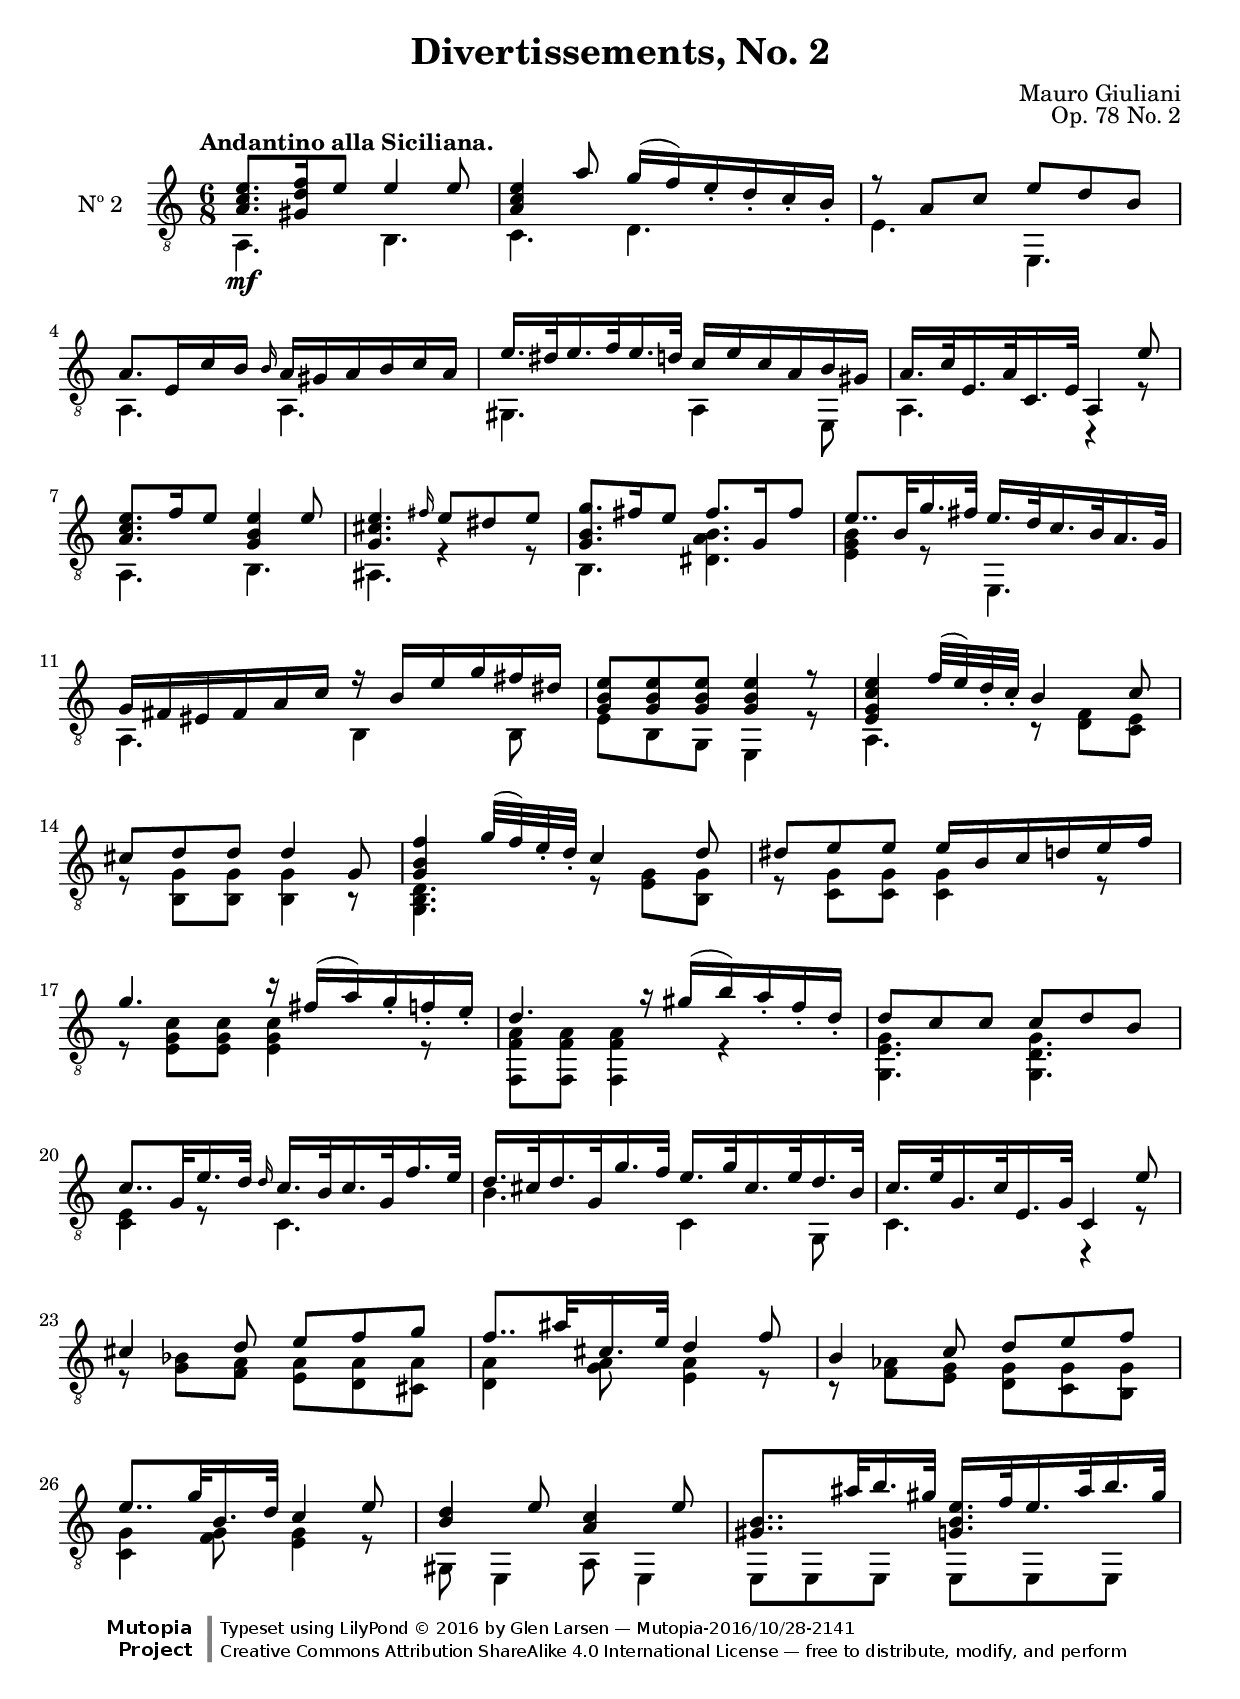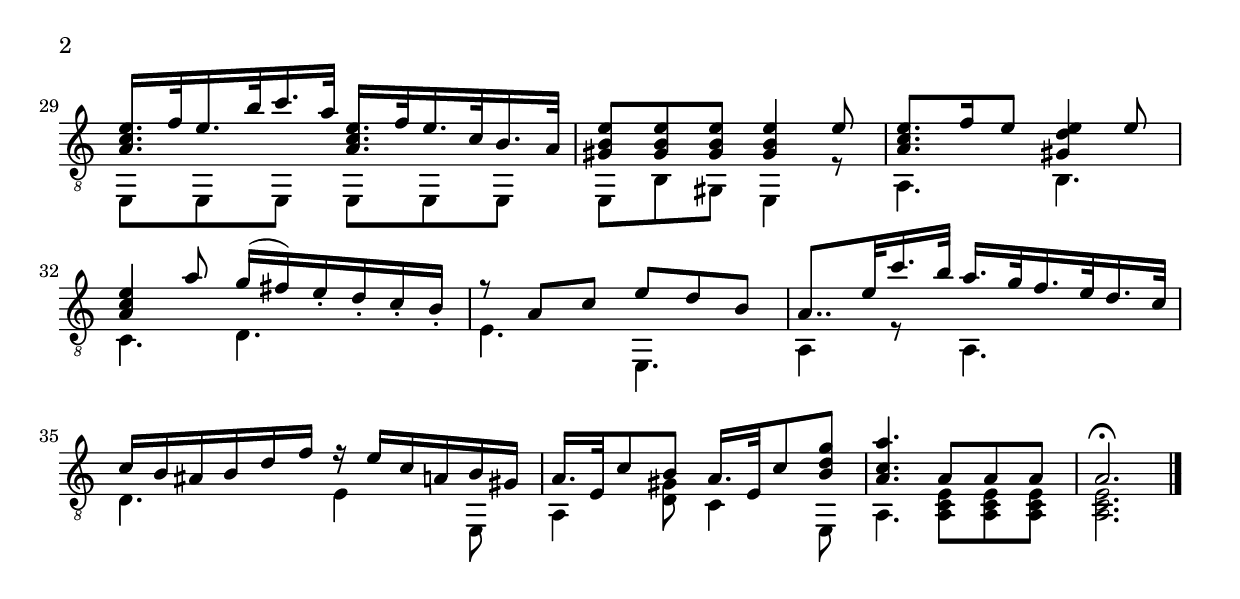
\version "2.19.48"

\header {
  title = "Divertissements, No. 2"
  composer = "Mauro Giuliani"
  opus = "Op. 78 No. 2"
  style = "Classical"
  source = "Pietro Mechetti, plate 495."
  date = "ca.1817"
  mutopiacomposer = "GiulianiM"
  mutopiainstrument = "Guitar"
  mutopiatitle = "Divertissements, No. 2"
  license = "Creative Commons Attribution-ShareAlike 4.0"
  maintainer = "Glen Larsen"
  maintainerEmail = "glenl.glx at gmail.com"

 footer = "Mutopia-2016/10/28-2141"
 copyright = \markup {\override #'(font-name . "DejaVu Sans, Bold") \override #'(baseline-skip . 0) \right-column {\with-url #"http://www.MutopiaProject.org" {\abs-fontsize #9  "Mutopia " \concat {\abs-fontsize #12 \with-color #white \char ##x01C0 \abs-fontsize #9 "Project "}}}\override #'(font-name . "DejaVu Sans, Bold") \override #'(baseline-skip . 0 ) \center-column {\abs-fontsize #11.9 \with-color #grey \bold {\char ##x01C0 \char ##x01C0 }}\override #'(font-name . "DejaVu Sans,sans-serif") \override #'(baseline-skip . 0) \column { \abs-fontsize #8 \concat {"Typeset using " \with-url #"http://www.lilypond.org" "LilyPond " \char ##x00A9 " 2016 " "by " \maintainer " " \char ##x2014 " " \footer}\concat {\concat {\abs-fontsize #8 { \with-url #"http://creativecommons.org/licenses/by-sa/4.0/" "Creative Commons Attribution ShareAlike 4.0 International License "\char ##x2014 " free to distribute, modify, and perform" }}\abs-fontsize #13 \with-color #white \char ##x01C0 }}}
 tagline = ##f
}

\paper {
  top-margin = #8
  bottom-margin = #12
%  system-count = #8
}

mbreak = {} % { \break }
global = {
  \time 6/8
  \key a \minor
}

upperVoice = \fixed c {
  \voiceOne
  \set fingeringOrientations = #'(up)
  \override Fingering.add-stem-support = ##t

  <a c' e'>8.\mf[ <gis d' f'>16 e'8] e'4 e'8 |
  <a c' e'>4 a'8 g'16( f') e'_. d'_. c'_. b_. |
  r8 a c' e' d' b |
  a8.[ e16 c' b] \grace{b16} a16 gis a b c' a |

  \mbreak
  e'16.[ dis'32 e'16. f'32 e'16. d'32] c'16 e' c' a b gis |
  a16.[ c'32 e16. a32 c16. e32] a,4 e'8 |
  <a c' e'>8.[ f'16 e'8] <g b e'>4 e'8 |
  <g cis' e'>4. \grace{fis'16} e'8 dis' e' |
  <g b g'>8.[ fis'16 e'8] fis'8.[ g16 fis'8] |

  \mbreak
  e'8..[b32 g'16. fis'32] e'16.[ d'32 c'16. b32 a16. g32] |
  g16 fis eis fis a c' r b e' g' fis' dis' |
  <g b e'>8[ q q ] q4 r8 |
  <e g c' e'>4 f'32( e') d'_. c'_. b4 c'8 |

  \mbreak
  cis'8 d' d' d'4 g8 |
  <g b f'>4 g'32( f') e'_. d'_. c'4 d'8 |
  dis'8 e' e' e'16 b c' d' e' f' |
  g'4. r16 fis'16( a') g'_. f'_. e'_. |

  \mbreak
  d'4. r16 gis'( b') a'_. f'_. d'_. |
  d'8 c' c' c' d' b |
  c'8..[ g32 e'16. d'32] \grace{d'16} c'16.[ b32 c'16. g32 f'16. e'32] |
  d'16.[ cis'32 d'16. g32 g'16. f'32] e'16.[ g'32 cis'16. e'32 d'16. b32] |

  \mbreak
  c'16.[ e'32 g16. c'32 e16. g32] c4 e'8 |
  cis'4 d'8 e'[ f' g'] |
  f'8..[ ais'32 cis'16. e'32] d'4 f'8 |
  b4 c'8 d'[ e' f'] |
  e'8..[ g'32 b16. d'32] c'4 e'8 |

  \mbreak
  <b d'>4 e'8 <a c'>4 e'8 |
  <gis b>8..[ ais'32 b'16. gis'32] <g b e'>16.[ f'32 e'16. ais'32 b'16. gis'32] |
  <a c' e'>16.[ f'32 e'16. b'32 c''16. a'32] <a c' e'>16.[ f'32 e'16. c'32 b16. a32] |
  <gis b e'>8 q q q4 e'8 |

  \mbreak
  <a c' e'>8. f'16 e'8 <gis d' e'>4 e'8 |
  <a c' e'>4 a'8 g'16( fis') e'_. d'_. c'_. b_. |
  r8 a c' e' d' b |
  a8..[ e'32 c''16. b'32] a'16.[ g'32 f'16. e'32 d'16. c'32] |

  \mbreak
  c'16 b ais b d' f' r e' c' a b gis |
  a16.[ e32 c'8 b8] a16.[ e32 c'8 <b d' g'>8] |
  <a c' a'>4. a8 a a |
  a2.\fermata

  \bar "|."
}

lowerVoice = \fixed c {
  \voiceTwo
  \set fingeringOrientations = #'(down)
  \override Fingering.add-stem-support = ##t

  a,4. b, |
  c4. d |
  e4. e, |
  a,4. a, |

  gis,4. a,4 e,8 |
  a,4. c,4\rest r8 |
  a,4. b, |
  ais,4. r4 r8 |
  b,4. <dis a b> |

  <e g b>4 r8 e,4. |
  a,4. b,4 b,8 |
  e8 b, g, e,4 r8 |
  a,4. r8 <d f> <c e> |

  r8 <b, g> q q4 r8 |
  <g, b, d>4. r8 <e g> <b, g> |
  r8 <c g> q q4 r8 |
  r8 <e g c'> q q4 r8 |

  <f, f a>8 q q4 r |
  <g, e g>4. <g, d g> |
  <c e>4 r8 c4. |
  b4. c4 g,8 |

  c4. r4 r8 |
  r8 <g bes> <f a> <e a>8[ <d a> <cis a>8] |
  <d a>4 <g a>8 <e a>4 r8 |
  r8 <f aes> <e g> <d g>8[ <c g> <b, g>8] |
  <c g>4 <f g>8 <e g>4 r8 |

  gis,8 e,4 a,8 e,4 |
  \repeat unfold 2 {e,8 e, e, e, e, e, |}
  e,8 b, gis, e,4 r8 |

  a,4. b, |
  c4. d |
  e4. e, |
  a,4 r8 a,4. |

  d4. e4 e,8 |                 % may be d4 ?8 e4 e,8
  a,4 <d gis>8 c4 e,8 |
  a,4. <a, c e>8 q q |
  <a, c e>2.
}

\score {
  <<
    \new Staff = "Guitar" \with {
      midiInstrument = #"acoustic guitar (nylon)"
      instrumentName = #"Nº 2"
      \mergeDifferentlyDottedOn
      \mergeDifferentlyHeadedOn
%      \override StringNumber #'stencil = ##f
    } <<
      \global
      \clef "treble_8"
      \tempo "Andantino alla Siciliana."
      \context Voice = "upperVoice" \upperVoice
      \context Voice = "lowerVoice" \lowerVoice
    >>
%{
    % tabs are not completely developed
    \new TabStaff = "Guitar tabs" \with {
      restrainOpenStrings = ##t
    } <<
      \clef "moderntab"
      \global
      \context TabVoice = "upperVoice" \upperVoice
      \context TabVoice = "lowerVoice" \lowerVoice
    >>
%}
  >>
  \layout {}
  \midi {
    \context { \TabStaff \remove "Staff_performer" }
    \tempo 4 = 90
  }
}
